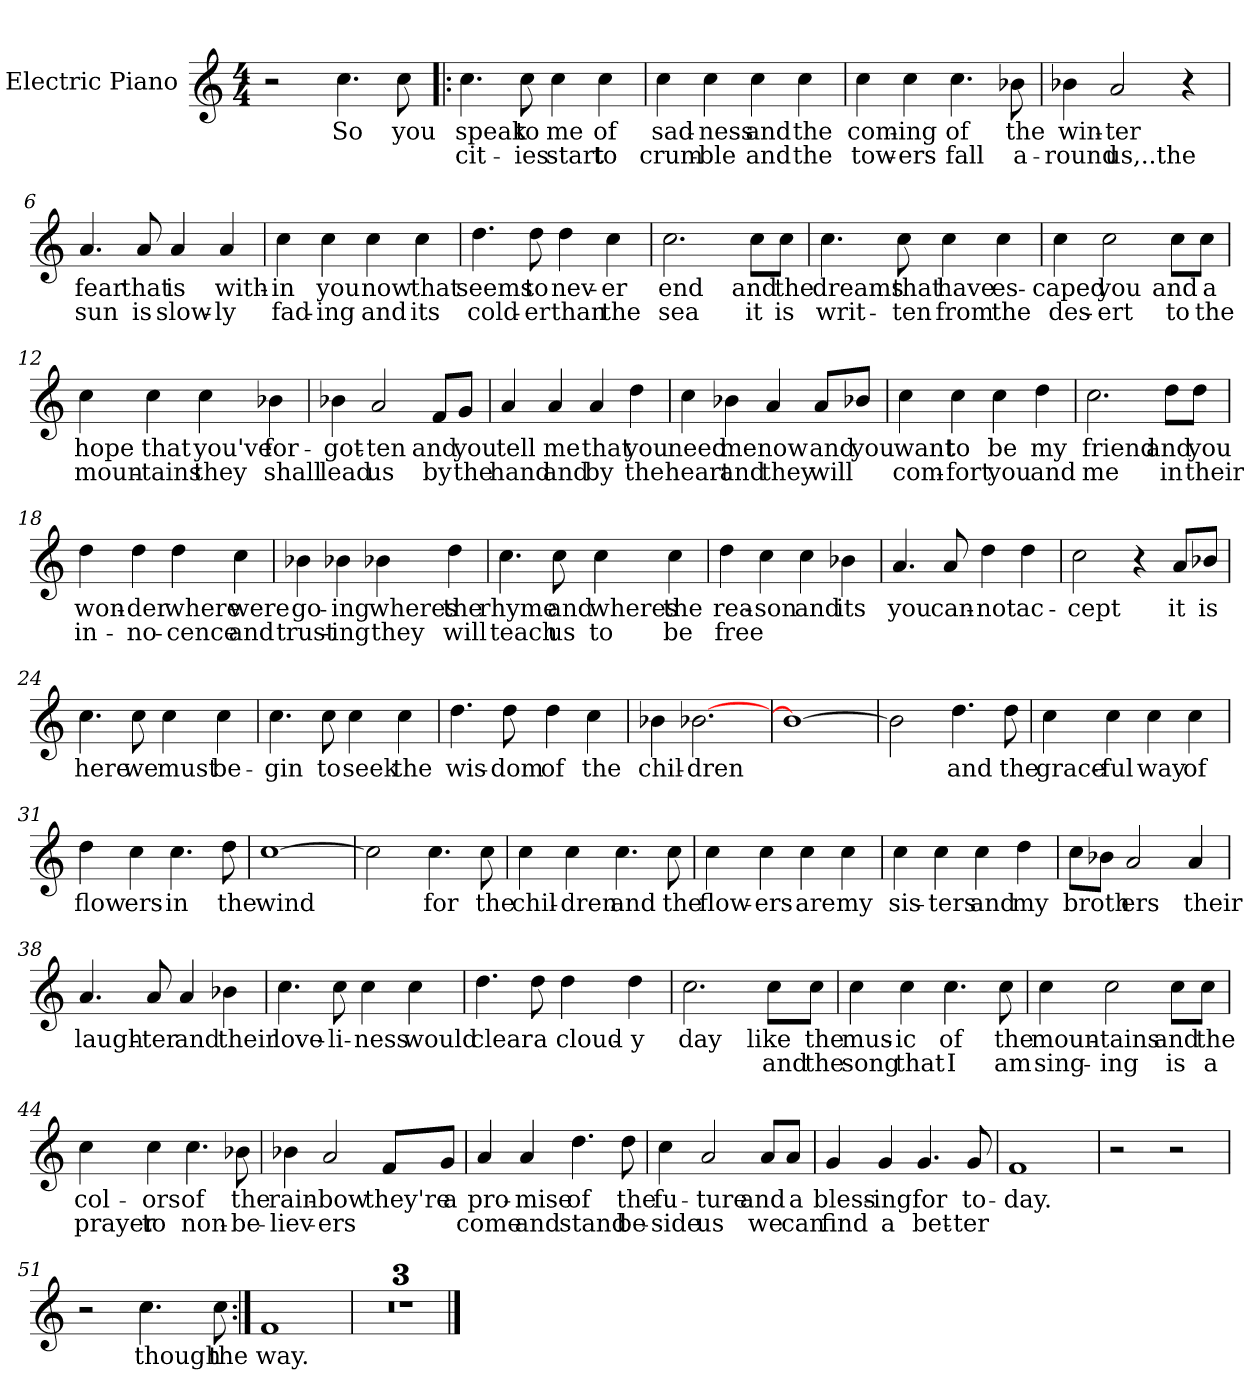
**kern	**text	**text
*part1	*part1	*part1
*staff1	*staff1	*staff1
*I"Electric Piano	*	*
*I'E.Pno	*	*
*clefG2	*	*
*k[]	*	*
*C:	*	*
*M4/4	*	*
=1	=1	=1
2r	.	.
4.cc\	So	.
8cc\	you	.
=2!|:	=2!|:	=2!|:
4.cc\	speak	cit-
8cc\	to	-ies
4cc\	me	start
4cc\	of	to
=3	=3	=3
4cc\	sad-	crum-
4cc\	-ness	-ble
4cc\	and	and
4cc\	the	the
=4	=4	=4
4cc\	com-	tow-
4cc\	-ing	-ers
4.cc\	of	fall
8b-X\	the	a-
!!LO:LB:g=z
=5	=5	=5
4b-X\	win-	-round
2a/	-ter	us,..the
4r	.	.
=6	=6	=6
4.a/	fear	sun
8a/	that	is
4a/	is	slow-
4a/	with-	-ly
=7	=7	=7
4cc\	-in	fad-
4cc\	you	-ing
4cc\	now	and
4cc\	that	its
=8	=8	=8
4.dd\	seems	cold-
8dd\	to	-er
4dd\	nev-	than
4cc\	-er	the
!!LO:LB:g=z
=9	=9	=9
2.cc\	end	sea
8cc\L	and	it
8cc\J	the	is
=10	=10	=10
4.cc\	dreams	writ-
8cc\	that	-ten
4cc\	have	from
4cc\	es-	the
=11	=11	=11
4cc\	-caped	des-
2cc\	you	-ert
8cc\L	and	to
8cc\J	a	the
=12	=12	=12
4cc\	hope	moun-
4cc\	that	-tains
4cc\	you've	they
4b-X\	for-	shall
!!LO:LB:g=z
=13	=13	=13
4b-X\	-got-	lead
2a/	-ten	us
8f/L	and	by
8g/J	you	the
=14	=14	=14
4a/	tell	hand
4a/	me	and
4a/	that	by
4dd\	you	the
=15	=15	=15
4cc\	need	heart
4b-X\	me	and
4a/	now	they
8a/L	and	will
8b-X/J	you	.
!!LO:LB:g=z
=16	=16	=16
4cc\	want	com-
4cc\	to	-fort
4cc\	be	you
4dd\	my	and
=17	=17	=17
2.cc\	friend	me
8dd\L	and	in
8dd\J	you	their
=18	=18	=18
4dd\	won-	in-
4dd\	-der	-no-
4dd\	where	-cence
4cc\	were	and
=19	=19	=19
4b-X\	go-	trust-
4b-X\	-ing	-ing
4b-X\	wheres	they
4dd\	the	will
!!LO:LB:g=z
=20	=20	=20
4.cc\	rhyme	teach
8cc\	and	us
4cc\	wheres	to
4cc\	the	be
=21	=21	=21
4dd\	rea-	free
4cc\	-son	.
4cc\	and	.
4b-X\	its	.
=22	=22	=22
4.a/	you	.
8a/	can-	.
4dd\	-not	.
4dd\	ac-	.
=23	=23	=23
2cc\	-cept	.
4r	.	.
8a/L	it	.
8b-X/J	is	.
!!LO:LB:g=z
=24	=24	=24
4.cc\	here	.
8cc\	we	.
4cc\	must	.
4cc\	be-	.
=25	=25	=25
4.cc\	-gin	.
8cc\	to	.
4cc\	seek	.
4cc\	the	.
=26	=26	=26
4.dd\	wis-	.
8dd\	-dom	.
4dd\	of	.
4cc\	the	.
=27	=27	=27
4b-X\	chil-	.
[2.b-X\	-dren	.
=28	=28	=28
1b_	.	.
=29	=29	=29
2b\]	.	.
4.dd\	and	.
8dd\	the	.
!!LO:PB:g=z
=30	=30	=30
4cc\	grace-	.
4cc\	-ful	.
4cc\	way	.
4cc\	of	.
=31	=31	=31
4dd\	flow	.
4cc\	ers	.
4.cc\	in	.
8dd\	the	.
=32	=32	=32
[1cc	wind	.
=33	=33	=33
2cc\]	.	.
4.cc\	for	.
8cc\	the	.
=34	=34	=34
4cc\	chil-	.
4cc\	-dren	.
4.cc\	and	.
8cc\	the	.
!!LO:LB:g=z
=35	=35	=35
4cc\	flow-	.
4cc\	-ers	.
4cc\	are	.
4cc\	my	.
=36	=36	=36
4cc\	sis-	.
4cc\	-ters	.
4cc\	and	.
4dd\	my	.
=37	=37	=37
8cc\L	-broth	.
8b-X\J	.	.
2a/	ers	.
4a/	their	.
=38	=38	=38
4.a/	laugh-	.
8a/	-ter	.
4a/	and	.
4b-X\	their	.
!!LO:LB:g=z
=39	=39	=39
4.cc\	love-	.
8cc\	li-	.
4cc\	-ness	.
4cc\	would	.
=40	=40	=40
4.dd\	clear	.
8dd\	a	.
4dd\	cloud-	.
4dd\	-y	.
=41	=41	=41
2.cc\	day	.
8cc\L	like	and
8cc\J	the	the
=42	=42	=42
4cc\	mus-	song
4cc\	-ic	that
4.cc\	of	I
8cc\	the	am
!!LO:LB:g=z
=43	=43	=43
4cc\	moun-	sing-
2cc\	-tains	-ing
8cc\L	and	is
8cc\J	the	a
=44	=44	=44
4cc\	col-	prayer
4cc\	-ors	to
4.cc\	of	non-
8b-X\	the	-be-
=45	=45	=45
4b-X\	rain-	-liev-
2a/	-bow	-ers
8f/L	they're	.
8g/J	a	.
!!LO:LB:g=z
=46	=46	=46
4a/	pro-	come
4a/	-mise	and
4.dd\	of	stand
8dd\	the	be-
=47	=47	=47
4cc\	fu-	-side
2a/	-ture	us
8a/L	and	we
8a/J	a	can
=48	=48	=48
4g/	bless-	find
4g/	-ing	a
4.g/	for	bet-
8g/	to-	-ter
=49	=49	=49
1f	-day.	.
=50	=50	=50
2r	.	.
2r	.	.
!!LO:LB:g=z
=51	=51	=51
2r	.	.
4.cc\	though	.
8cc\	the	.
=52:|!	=52:|!	=52:|!
1f	way.	.
=53	=53	=53
1r	.	.
=54	=54	=54
1r	.	.
=55	=55	=55
1r	.	.
==	==	==
*-	*-	*-
